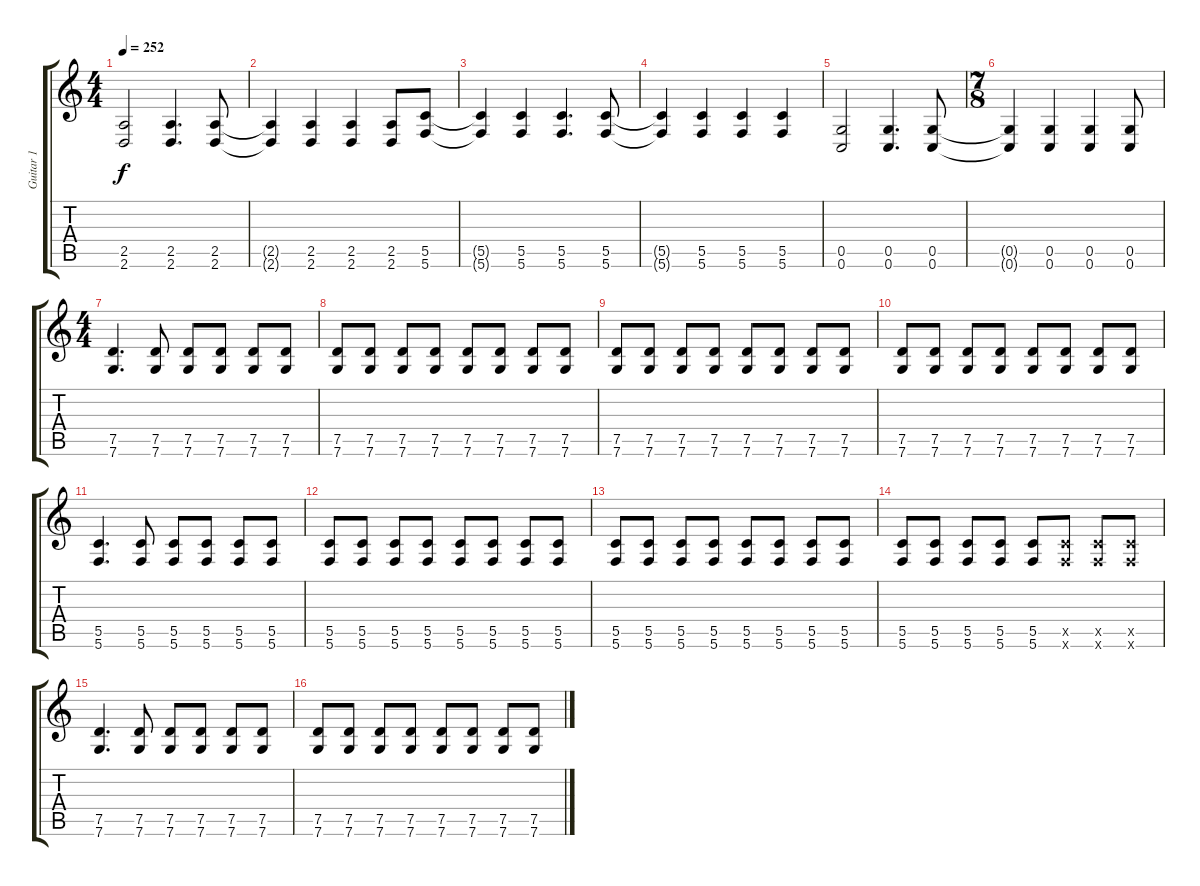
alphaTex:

\track ("Guitar 1" "Guitar 1") {instrument overdrivenguitar}
\staff {score tabs}
\tuning (D4 A3 F3 C3 G2 C2) {hide}
\ts (4 4)
\tempo 252
\clef g2
\ks c
(2.5 2.6).2{dy f} (2.5 2.6).4{d} (2.5 2.6).8 |
(2.5{t} 2.6{t}).4 (2.5 2.6).4 (2.5 2.6).4 (2.5 2.6).8 (5.5 5.6).8 |
(5.5{t} 5.6{t}).4 (5.5 5.6).4 (5.5 5.6).4{d} (5.5 5.6).8 |
(5.5{t} 5.6{t}).4 (5.5 5.6).4 (5.5 5.6).4 (5.5 5.6).4 |
(0.5 0.6).2 (0.5 0.6).4{d} (0.5 0.6).8 |
\ts (7 8)
(0.5{t} 0.6{t}).4 (0.5 0.6).4 (0.5 0.6).4 (0.5 0.6).8 |
\ts (4 4)
(7.5 7.6).4{d} (7.5 7.6).8 (7.5 7.6).8 (7.5 7.6).8 (7.5 7.6).8 (7.5 7.6).8 |
(7.5 7.6).8 (7.5 7.6).8 (7.5 7.6).8 (7.5 7.6).8 (7.5 7.6).8 (7.5 7.6).8 (7.5 7.6).8 (7.5 7.6).8 |
(7.5 7.6).8 (7.5 7.6).8 (7.5 7.6).8 (7.5 7.6).8 (7.5 7.6).8 (7.5 7.6).8 (7.5 7.6).8 (7.5 7.6).8 |
(7.5 7.6).8 (7.5 7.6).8 (7.5 7.6).8 (7.5 7.6).8 (7.5 7.6).8 (7.5 7.6).8 (7.5 7.6).8 (7.5 7.6).8 |
(5.5 5.6).4{d} (5.5 5.6).8 (5.5 5.6).8 (5.5 5.6).8 (5.5 5.6).8 (5.5 5.6).8 |
(5.5 5.6).8 (5.5 5.6).8 (5.5 5.6).8 (5.5 5.6).8 (5.5 5.6).8 (5.5 5.6).8 (5.5 5.6).8 (5.5 5.6).8 |
(5.5 5.6).8 (5.5 5.6).8 (5.5 5.6).8 (5.5 5.6).8 (5.5 5.6).8 (5.5 5.6).8 (5.5 5.6).8 (5.5 5.6).8 |
(5.5 5.6).8 (5.5 5.6).8 (5.5 5.6).8 (5.5 5.6).8 (5.5 5.6).8 (5.5{x} 5.6{x}).8 (5.5{x} 5.6{x}).8 (5.5{x} 5.6{x}).8 |
(7.5 7.6).4{d} (7.5 7.6).8 (7.5 7.6).8 (7.5 7.6).8 (7.5 7.6).8 (7.5 7.6).8 |
(7.5 7.6).8 (7.5 7.6).8 (7.5 7.6).8 (7.5 7.6).8 (7.5 7.6).8 (7.5 7.6).8 (7.5 7.6).8 (7.5 7.6).8
